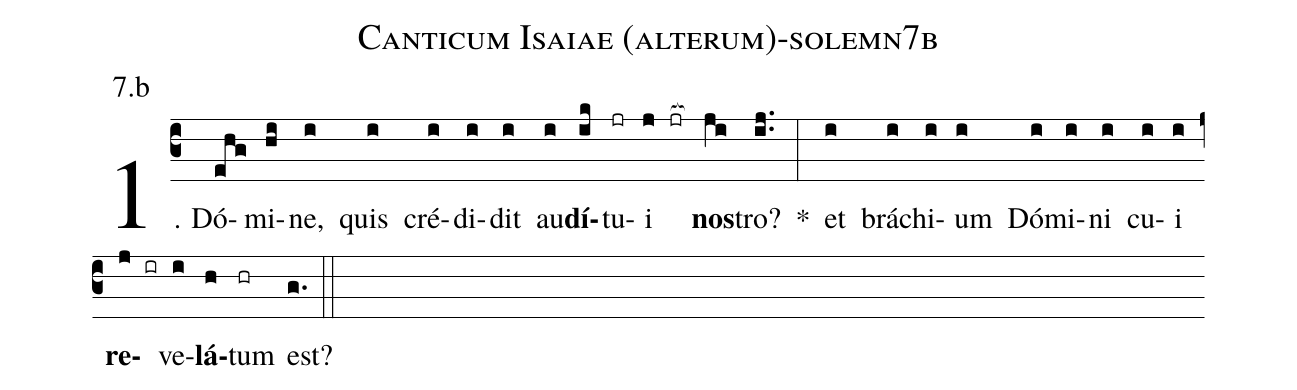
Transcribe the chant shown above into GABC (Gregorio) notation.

name: Canticum Isaiae (alterum)-solemn7b;
annotation: 7.b;
%%
(c3)1. Dó(ehg)mi(hi)ne,(i) quis(i) cré(i)di(i)dit(i) au(i)<b>dí</b>(ik)tu(jr)i(j jr[ocb:1{]) <b>nos</b>(ji[ocb:0}])tro?(ij..) *(:) et(i) brá(i)chi(i)um(i) Dó(i)mi(i)ni(i) cu(i)i(i) <b>re</b>(j ir)ve(i)<b>lá</b>(h)tum(hr) est?(g.) (::)
